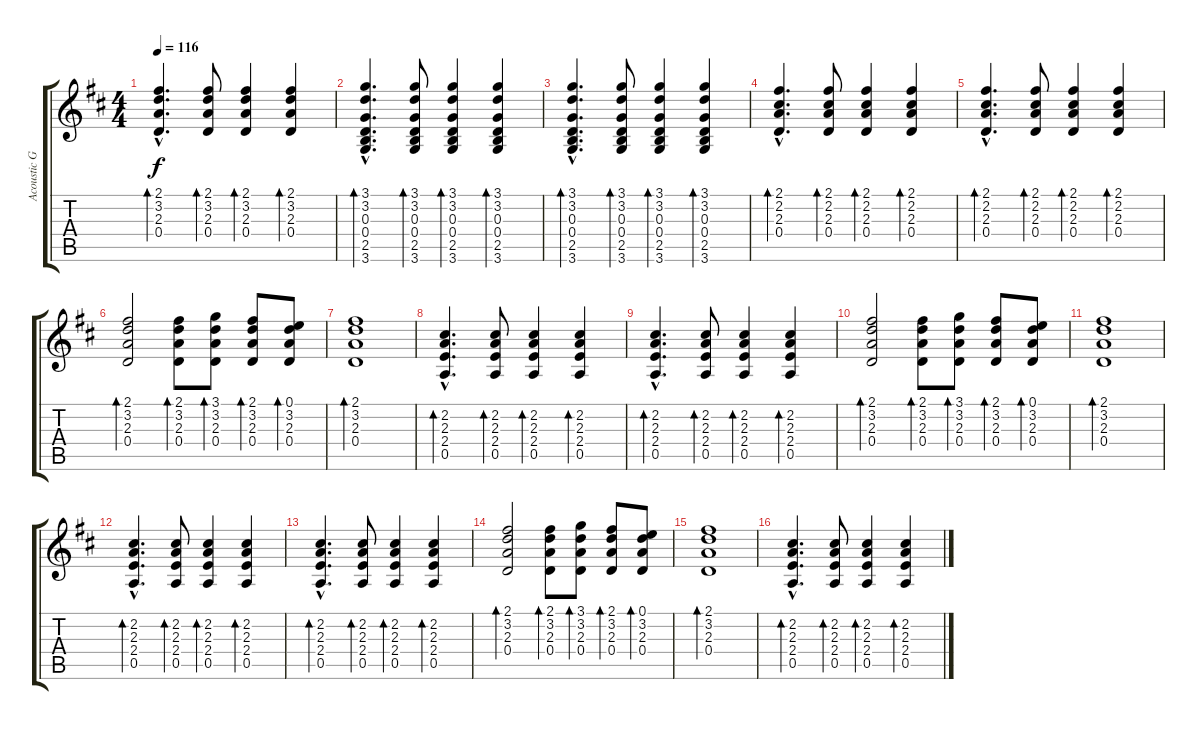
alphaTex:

\track ("Acoustic Guitar" "Acoustic G") {instrument acousticguitarnylon}
\staff {score tabs}
\tuning (E4 B3 G3 D3 A2 E2) {hide}
\ts (4 4)
\tempo 116
\clef g2
\ks d
(2.1{hac} 3.2{hac} 2.3{hac} 0.4{hac}).4{d bd 60 dy f} (2.1 3.2 2.3 0.4).8{bd 60} (2.1 3.2 2.3 0.4).4{bd 60} (2.1 3.2 2.3 0.4).4{bd 60} |
(3.1{hac} 3.2{hac} 0.3{hac} 0.4{hac} 2.5{hac} 3.6{hac}).4{d bd 60} (3.1 3.2 0.3 0.4 2.5 3.6).8{bd 60} (3.1 3.2 0.3 0.4 2.5 3.6).4{bd 60} (3.1 3.2 0.3 0.4 2.5 3.6).4{bd 60} |
(3.1{hac} 3.2{hac} 0.3{hac} 0.4{hac} 2.5{hac} 3.6{hac}).4{d bd 60} (3.1 3.2 0.3 0.4 2.5 3.6).8{bd 60} (3.1 3.2 0.3 0.4 2.5 3.6).4{bd 60} (3.1 3.2 0.3 0.4 2.5 3.6).4{bd 60} |
(2.1{hac} 2.2{hac} 2.3{hac} 0.4{hac}).4{d bd 60} (2.1 2.2 2.3 0.4).8{bd 60} (2.1 2.2 2.3 0.4).4{bd 60} (2.1 2.2 2.3 0.4).4{bd 60} |
(2.1{hac} 2.2{hac} 2.3{hac} 0.4{hac}).4{d bd 60} (2.1 2.2 2.3 0.4).8{bd 60} (2.1 2.2 2.3 0.4).4{bd 60} (2.1 2.2 2.3 0.4).4{bd 60} |
(2.1 3.2 2.3 0.4).2{bd 60} (2.1 3.2 2.3 0.4).8{bd 60} (3.1 3.2 2.3 0.4).8{bd 60} (2.1 3.2 2.3 0.4).8{bd 60} (0.1 3.2 2.3 0.4).8{bd 60} |
(2.1 3.2 2.3 0.4).1{bd 60} |
(2.2{hac} 2.3{hac} 2.4{hac} 0.5{hac}).4{d bd 60} (2.2 2.3 2.4 0.5).8{bd 60} (2.2 2.3 2.4 0.5).4{bd 60} (2.2 2.3 2.4 0.5).4{bd 60} |
(2.2{hac} 2.3{hac} 2.4{hac} 0.5{hac}).4{d bd 60} (2.2 2.3 2.4 0.5).8{bd 60} (2.2 2.3 2.4 0.5).4{bd 60} (2.2 2.3 2.4 0.5).4{bd 60} |
(2.1 3.2 2.3 0.4).2{bd 60} (2.1 3.2 2.3 0.4).8{bd 60} (3.1 3.2 2.3 0.4).8{bd 60} (2.1 3.2 2.3 0.4).8{bd 60} (0.1 3.2 2.3 0.4).8{bd 60} |
(2.1 3.2 2.3 0.4).1{bd 60} |
(2.2{hac} 2.3{hac} 2.4{hac} 0.5{hac}).4{d bd 60} (2.2 2.3 2.4 0.5).8{bd 60} (2.2 2.3 2.4 0.5).4{bd 60} (2.2 2.3 2.4 0.5).4{bd 60} |
(2.2{hac} 2.3{hac} 2.4{hac} 0.5{hac}).4{d bd 60} (2.2 2.3 2.4 0.5).8{bd 60} (2.2 2.3 2.4 0.5).4{bd 60} (2.2 2.3 2.4 0.5).4{bd 60} |
(2.1 3.2 2.3 0.4).2{bd 60} (2.1 3.2 2.3 0.4).8{bd 60} (3.1 3.2 2.3 0.4).8{bd 60} (2.1 3.2 2.3 0.4).8{bd 60} (0.1 3.2 2.3 0.4).8{bd 60} |
(2.1 3.2 2.3 0.4).1{bd 60} |
(2.2{hac} 2.3{hac} 2.4{hac} 0.5{hac}).4{d bd 60} (2.2 2.3 2.4 0.5).8{bd 60} (2.2 2.3 2.4 0.5).4{bd 60} (2.2 2.3 2.4 0.5).4{bd 60}
